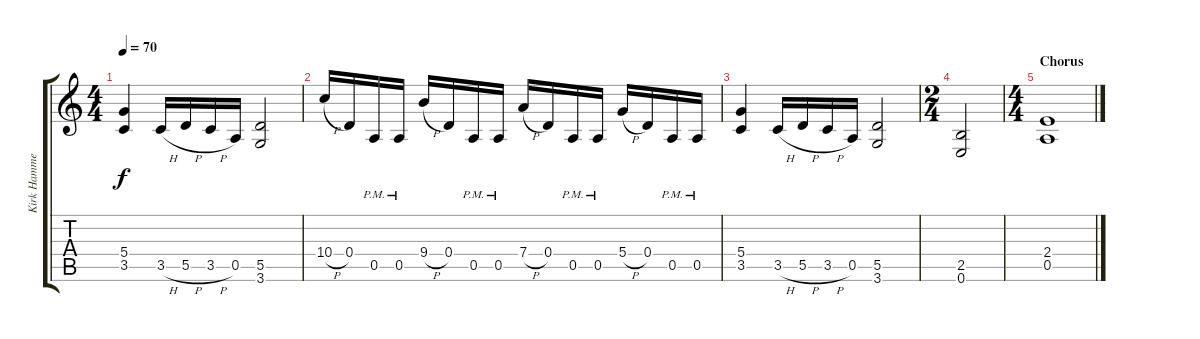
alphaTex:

\track ("Kirk Hammet (Lead Guitar)" "Kirk Hamme") {instrument overdrivenguitar}
\staff {score tabs}
\tuning (E4 B3 G3 D3 A2 E2) {hide}
\ts (4 4)
\tempo 70
\clef g2
\ks c
(5.4 3.5).4{dy f} 3.5{h}.16 5.5{h}.16 3.5{h}.16 0.5.16 (5.5 3.6).2 |
10.4{h}.16 0.4.16 0.5{pm}.16 0.5{pm}.16 9.4{h}.16 0.4.16 0.5{pm}.16 0.5{pm}.16 7.4{h}.16 0.4.16 0.5{pm}.16 0.5{pm}.16 5.4{h}.16 0.4.16 0.5{pm}.16 0.5{pm}.16 |
(5.4 3.5).4 3.5{h}.16 5.5{h}.16 3.5{h}.16 0.5.16 (5.5 3.6).2 |
\ts (2 4)
(2.5 0.6).2 |
\ts (4 4)
\section ("" "Chorus")
(2.4 0.5).1
